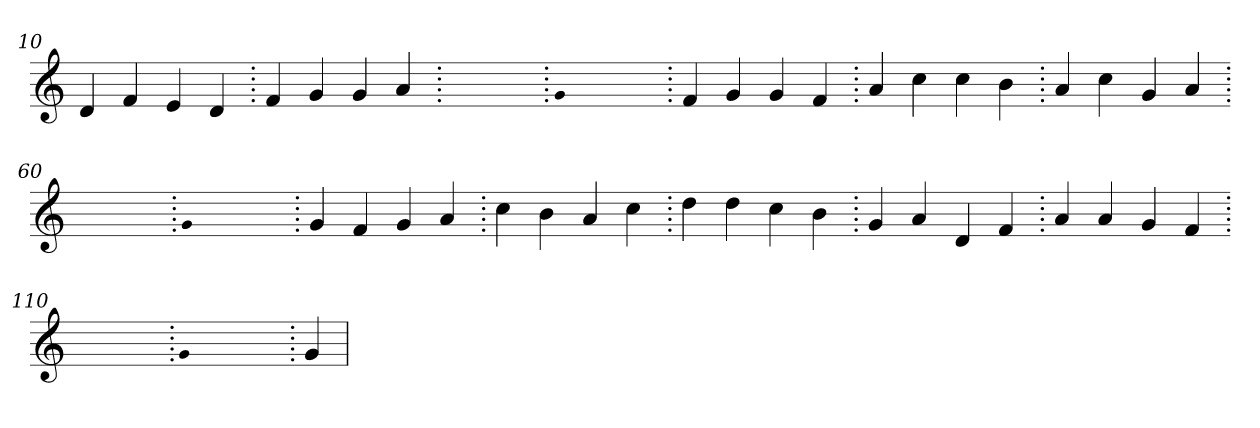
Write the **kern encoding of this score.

**kern
*part1
*staff1
*clefG2
=10.
4d
4f
4e
4d
=20.
4f
4g
4g
4a
=30.
1ryy
=30.
qqg
1ryy
=30.
4f
4g
4g
4f
=40.
4a
4cc
4cc
4b
=50.
4a
4cc
4g
4a
=60.
1ryy
=60.
qqg
1ryy
=60.
4g
4f
4g
4a
=70.
4cc
4b
4a
4cc
=80.
4dd
4dd
4cc
4b
=90.
4g
4a
4d
4f
=100.
4a
4a
4g
4f
=110.
1ryy
=110.
qqg
1ryy
=110.
4g
=
*-
